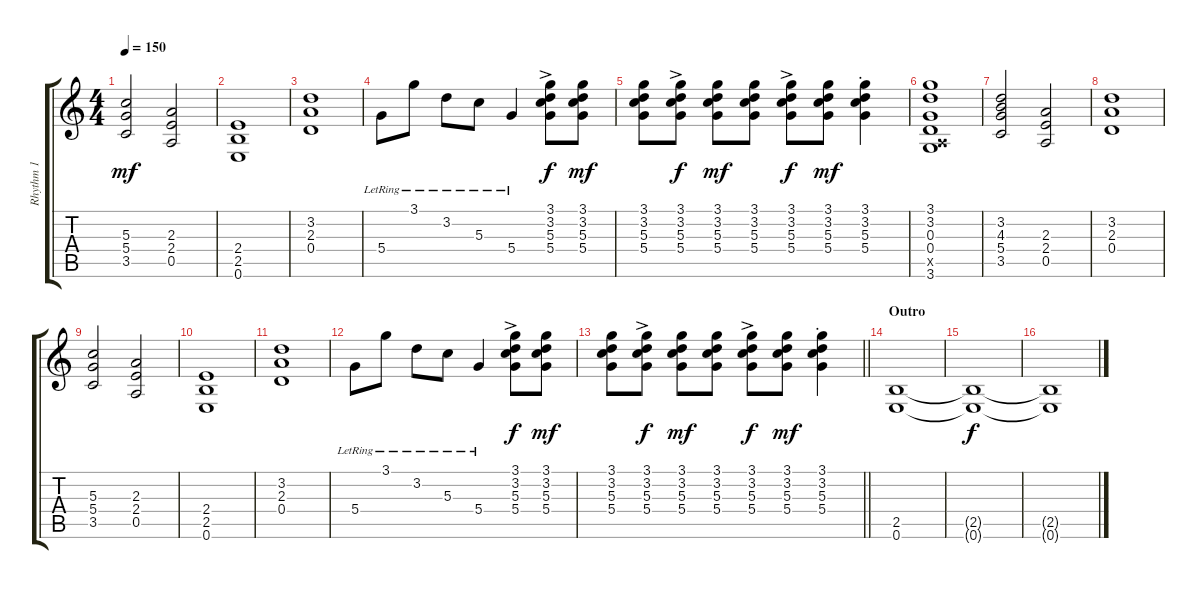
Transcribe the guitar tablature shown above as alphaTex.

\track ("Rhythm 1" "Rhythm 1") {instrument distortionguitar}
\staff {score tabs}
\tuning (E4 B3 G3 D3 A2 E2) {hide}
\ts (4 4)
\tempo 150
\clef g2
\ks c
(5.3 5.4 3.5).2{dy mf} (2.3 2.4 0.5).2 |
(2.4 2.5 0.6).1 |
(3.2 2.3 0.4).1 |
5.4{lr}.8 3.1{lr}.8 3.2{lr}.8 5.3{lr}.8 5.4{lr}.4 (3.1{ac} 3.2{ac} 5.3{ac} 5.4{ac}).8{dy f} (3.1 3.2 5.3 5.4).8{dy mf} |
(3.1 3.2 5.3 5.4).8 (3.1{ac} 3.2{ac} 5.3{ac} 5.4{ac}).8{dy f} (3.1 3.2 5.3 5.4).8{dy mf} (3.1 3.2 5.3 5.4).8 (3.1{ac} 3.2{ac} 5.3{ac} 5.4{ac}).8{dy f} (3.1 3.2 5.3 5.4).8{dy mf} (3.1 3.2{st} 5.3{st} 5.4{st}).4 |
(3.1 3.2 0.3 0.4 0.5{x} 3.6).1 |
(3.2 4.3 5.4 3.5).2 (2.3 2.4 0.5).2 |
(3.2 2.3 0.4).1 |
(5.3 5.4 3.5).2 (2.3 2.4 0.5).2 |
(2.4 2.5 0.6).1 |
(3.2 2.3 0.4).1 |
5.4{lr}.8 3.1{lr}.8 3.2{lr}.8 5.3{lr}.8 5.4{lr}.4 (3.1{ac} 3.2{ac} 5.3{ac} 5.4{ac}).8{dy f} (3.1 3.2 5.3 5.4).8{dy mf} |
\barLineRight lightlight
(3.1 3.2 5.3 5.4).8 (3.1{ac} 3.2{ac} 5.3{ac} 5.4{ac}).8{dy f} (3.1 3.2 5.3 5.4).8{dy mf} (3.1 3.2 5.3 5.4).8 (3.1{ac} 3.2{ac} 5.3{ac} 5.4{ac}).8{dy f} (3.1 3.2 5.3 5.4).8{dy mf} (3.1 3.2{st} 5.3{st} 5.4{st}).4 |
\section ("" "Outro")
(2.5 0.6).1 |
(2.5{t} 0.6{t}).1{dy f} |
(2.5{t} 0.6{t}).1
